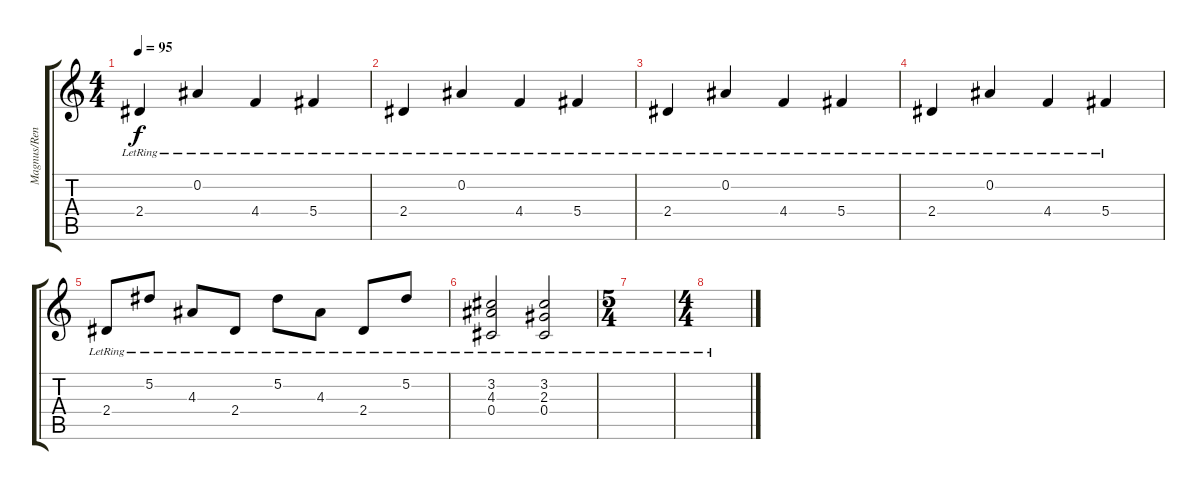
\track ("Magnus/Renato Clean" "Magnus/Ren") {instrument acousticguitarsteel}
\staff {score tabs}
\tuning (Eb4 Bb3 Gb3 Db3 Ab2 Eb2) {hide}
\ts (4 4)
\tempo 95
\clef g2
\ks c
2.4{lr}.4{dy f} 0.2{lr}.4 4.4{lr}.4 5.4{lr}.4 |
2.4{lr}.4 0.2{lr}.4 4.4{lr}.4 5.4{lr}.4 |
2.4{lr}.4 0.2{lr}.4 4.4{lr}.4 5.4{lr}.4 |
2.4{lr}.4 0.2{lr}.4 4.4{lr}.4 5.4{lr}.4 |
2.4{lr}.8 5.2{lr}.8 4.3{lr}.8 2.4{lr}.8 5.2{lr}.8 4.3{lr}.8 2.4{lr}.8 5.2{lr}.8 |
(3.2{lr} 4.3{lr} 0.4{lr}).2 (3.2{lr} 2.3{lr} 0.4{lr}).2 |
\ts (5 4)
|
\ts (4 4)
